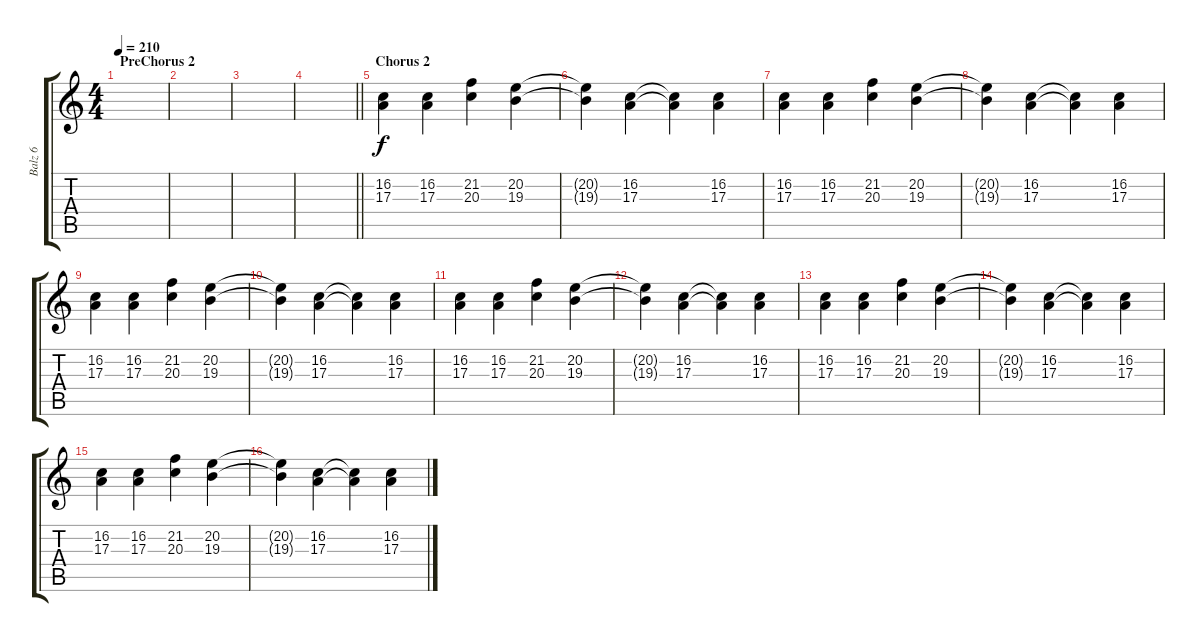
\track ("Balz 6" "Balz 6") {instrument lead6voice}
\staff {score tabs}
\tuning (Db4 Ab3 E3 B2 Gb2 B1) {hide}
\ts (4 4)
\section ("" "PreChorus 2")
\tempo 210
\clef g2
\ks c
|
|
|
\barLineRight lightlight
|
\section ("" "Chorus 2")
(16.2 17.3).4 (16.2 17.3).4 (21.2 20.3).4 (20.2 19.3).4 |
(20.2{t} 19.3{t}).4 (16.2 17.3).4 (16.2{t} 17.3{t}).4 (16.2 17.3).4 |
(16.2 17.3).4 (16.2 17.3).4 (21.2 20.3).4 (20.2 19.3).4 |
(20.2{t} 19.3{t}).4 (16.2 17.3).4 (16.2{t} 17.3{t}).4 (16.2 17.3).4 |
(16.2 17.3).4 (16.2 17.3).4 (21.2 20.3).4 (20.2 19.3).4 |
(20.2{t} 19.3{t}).4 (16.2 17.3).4 (16.2{t} 17.3{t}).4 (16.2 17.3).4 |
(16.2 17.3).4 (16.2 17.3).4 (21.2 20.3).4 (20.2 19.3).4 |
(20.2{t} 19.3{t}).4 (16.2 17.3).4 (16.2{t} 17.3{t}).4 (16.2 17.3).4 |
(16.2 17.3).4 (16.2 17.3).4 (21.2 20.3).4 (20.2 19.3).4 |
(20.2{t} 19.3{t}).4 (16.2 17.3).4 (16.2{t} 17.3{t}).4 (16.2 17.3).4 |
(16.2 17.3).4 (16.2 17.3).4 (21.2 20.3).4 (20.2 19.3).4 |
(20.2{t} 19.3{t}).4 (16.2 17.3).4 (16.2{t} 17.3{t}).4 (16.2 17.3).4
